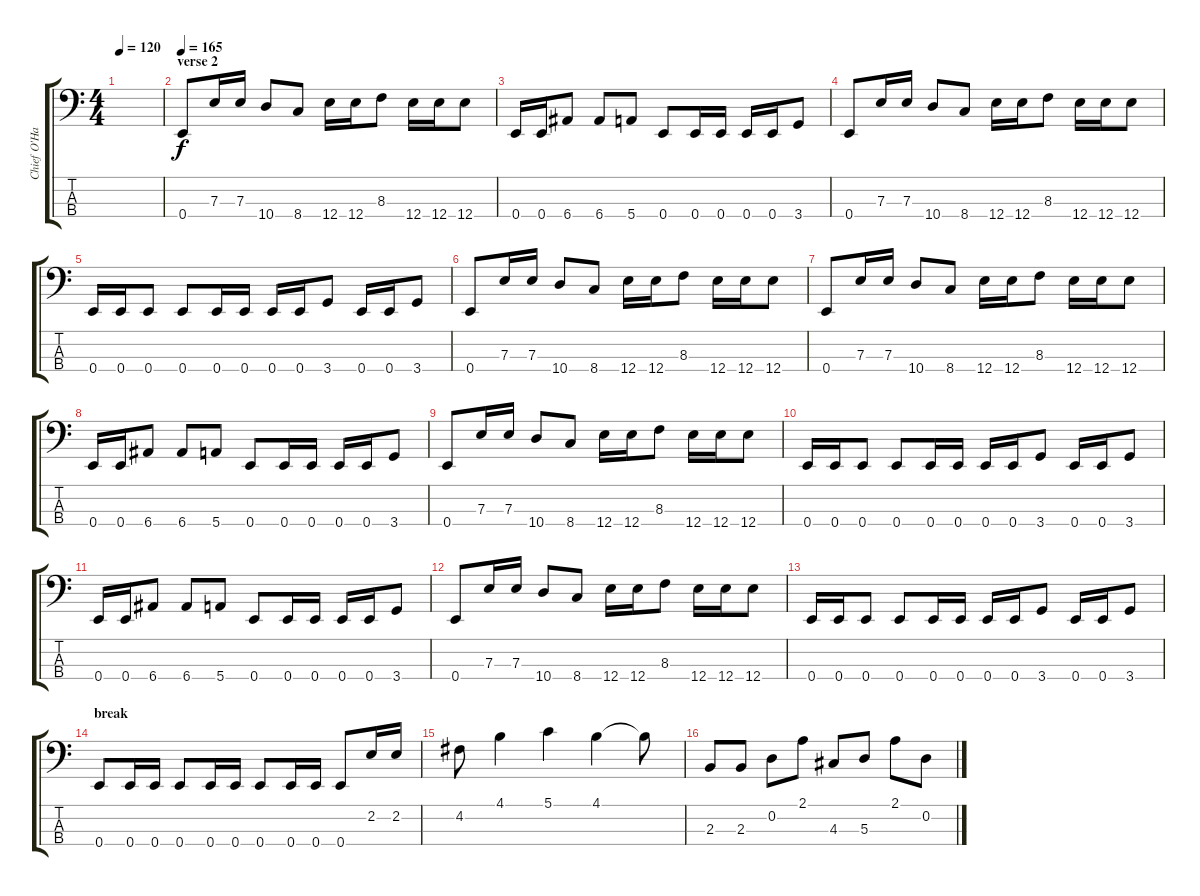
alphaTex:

\track ("Chief O'Hara " "Chief O'Ha") {instrument electricbassfinger}
\staff {score tabs}
\tuning (G2 D2 A1 E1) {hide}
\ts (4 4)
\tempo 120
\clef f4
\ks c
|
\section ("" "verse 2")
\tempo 165
0.4.8 7.3.16 7.3.16 10.4.8 8.4.8 12.4.16 12.4.16 8.3.8 12.4.16 12.4.16 12.4.8 |
0.4.16 0.4.16 6.4.8 6.4.8 5.4.8 0.4.8 0.4.16 0.4.16 0.4.16 0.4.16 3.4.8 |
0.4.8 7.3.16 7.3.16 10.4.8 8.4.8 12.4.16 12.4.16 8.3.8 12.4.16 12.4.16 12.4.8 |
0.4.16 0.4.16 0.4.8 0.4.8 0.4.16 0.4.16 0.4.16 0.4.16 3.4.8 0.4.16 0.4.16 3.4.8 |
0.4.8 7.3.16 7.3.16 10.4.8 8.4.8 12.4.16 12.4.16 8.3.8 12.4.16 12.4.16 12.4.8 |
0.4.8 7.3.16 7.3.16 10.4.8 8.4.8 12.4.16 12.4.16 8.3.8 12.4.16 12.4.16 12.4.8 |
0.4.16 0.4.16 6.4.8 6.4.8 5.4.8 0.4.8 0.4.16 0.4.16 0.4.16 0.4.16 3.4.8 |
0.4.8 7.3.16 7.3.16 10.4.8 8.4.8 12.4.16 12.4.16 8.3.8 12.4.16 12.4.16 12.4.8 |
0.4.16 0.4.16 0.4.8 0.4.8 0.4.16 0.4.16 0.4.16 0.4.16 3.4.8 0.4.16 0.4.16 3.4.8 |
0.4.16 0.4.16 6.4.8 6.4.8 5.4.8 0.4.8 0.4.16 0.4.16 0.4.16 0.4.16 3.4.8 |
0.4.8 7.3.16 7.3.16 10.4.8 8.4.8 12.4.16 12.4.16 8.3.8 12.4.16 12.4.16 12.4.8 |
0.4.16 0.4.16 0.4.8 0.4.8 0.4.16 0.4.16 0.4.16 0.4.16 3.4.8 0.4.16 0.4.16 3.4.8 |
\section ("" "break")
0.4.8 0.4.16 0.4.16 0.4.8 0.4.16 0.4.16 0.4.8 0.4.16 0.4.16 0.4.8 2.2.16 2.2.16 |
4.2.8 4.1.4 5.1.4 4.1.4 4.1{t}.8 |
2.3.8 2.3.8 0.2.8 2.1.8 4.3.8 5.3.8 2.1.8 0.2.8
